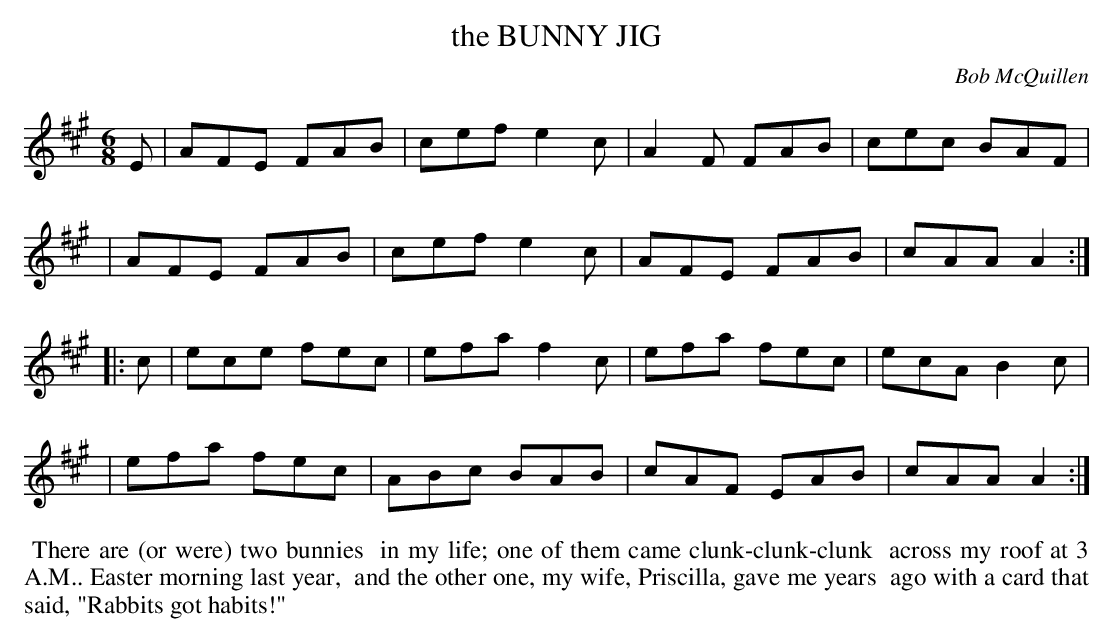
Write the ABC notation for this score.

X:1
T: the BUNNY JIG
C: Bob McQuillen	% no date
M: 6/8
L: 1/8
K: A
E \
| AFE FAB | cef e2c | A2F FAB | cec BAF |
| AFE FAB | cef e2c | AFE FAB | cAA A2 :|
|: c \
| ece fec | efa f2c | efa fec | ecA B2c |
| efa fec | ABc BAB | cAF EAB | cAA A2 :|
